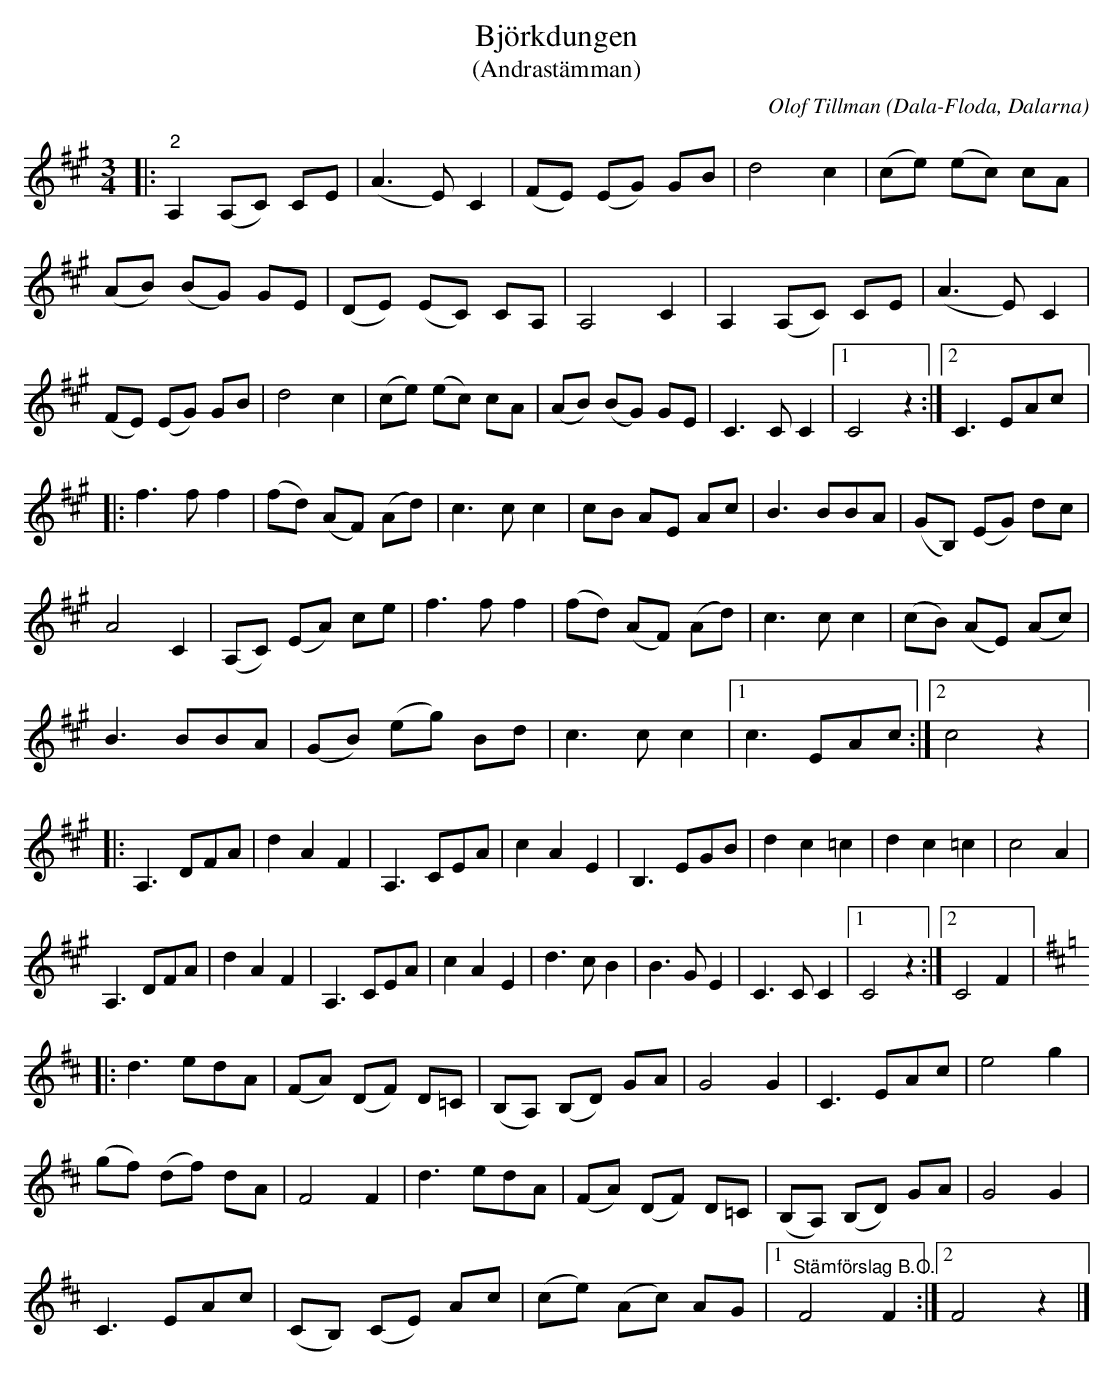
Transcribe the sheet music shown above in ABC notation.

X:1
T:Björkdungen
T:(Andrastämman)
C:Olof Tillman
O:Dala-Floda, Dalarna
L:1/8
M:3/4
K:A
V:2
|:"^2" A,2 (A,C) CE | (A3 E) C2 | (FE) (EG) GB | d4 c2 | (ce) (ec) cA |
(AB) (BG) GE | (DE) (EC) CA, | A,4 C2 | A,2 (A,C) CE | (A3 E) C2 |
(FE) (EG) GB | d4 c2 | (ce) (ec) cA | (AB) (BG) GE | C3 C C2 |1 C4 z2 :|2 C3 EAc |:
f3 f f2 | (fd) (AF) (Ad) | c3 c c2 | cB AE Ac | B3 BBA | (GB,) (EG) dc |
A4 C2 | (A,C) (EA) ce | f3 f f2 | (fd) (AF) (Ad) | c3 c c2 | (cB) (AE) (Ac) |
 B3 BBA | (GB) (eg) Bd | c3 c c2 |1 c3 EAc :|2 c4 z2 |:
A,3 DFA | d2 A2 F2 | A,3 CEA | c2 A2 E2 | B,3 EGB | d2 c2 =c2 | d2 c2 =c2 | c4 A2 |
A,3 DFA | d2 A2 F2 | A,3 CEA | c2 A2 E2 | d3 c B2 | B3 G E2 | C3 C C2 |1 C4 z2 :|2 C4 F2 |:
[K:D] d3 edA | (FA) (DF) D=C | (B,A,) (B,D) GA | G4 G2 | C3 EAc | e4 g2 |
(gf) (df) dA | F4 F2 | d3 edA | (FA) (DF) D=C | (B,A,) (B,D) GA | G4 G2 |
C3 EAc | (CB,) (CE) Ac | (ce) (Ac) AG |1"^Stämförslag B.O." F4 F2 :|2 F4 z2 |]
